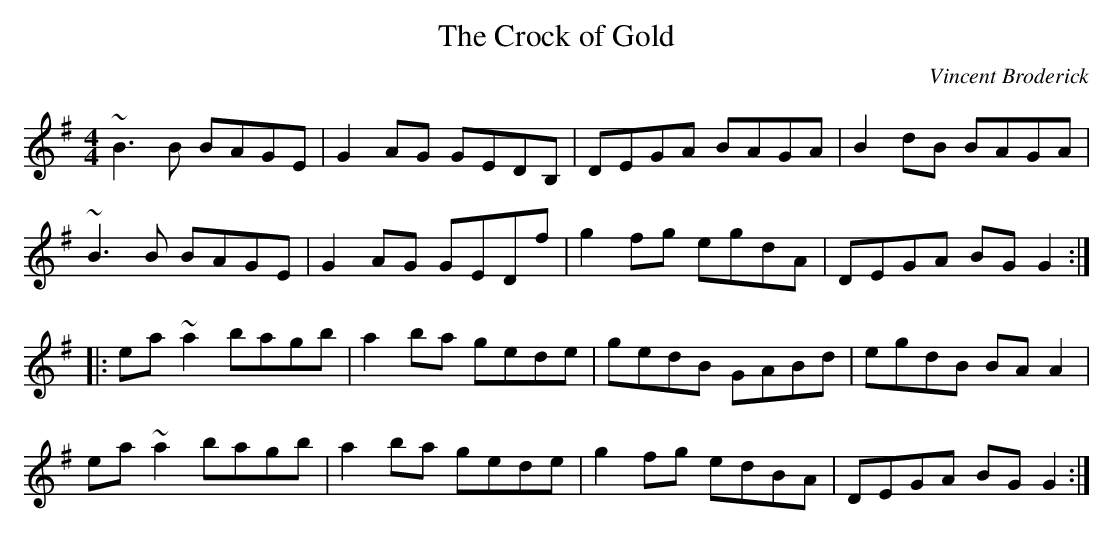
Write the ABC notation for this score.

X:1
T:Crock of Gold, The
M:4/4
L:1/8
C:Vincent Broderick
K:G
~B3B BAGE|G2AG GEDB,|DEGA BAGA|B2dB BAGA|
!~B3B BAGE|G2AG GEDf|g2fg egdA|DEGA BGG2:|
!|:ea~a2 bagb|a2ba gede|gedB GABd|egdB BAA2|
!ea~a2 bagb|a2ba gede|g2fg edBA|DEGA BGG2:|
